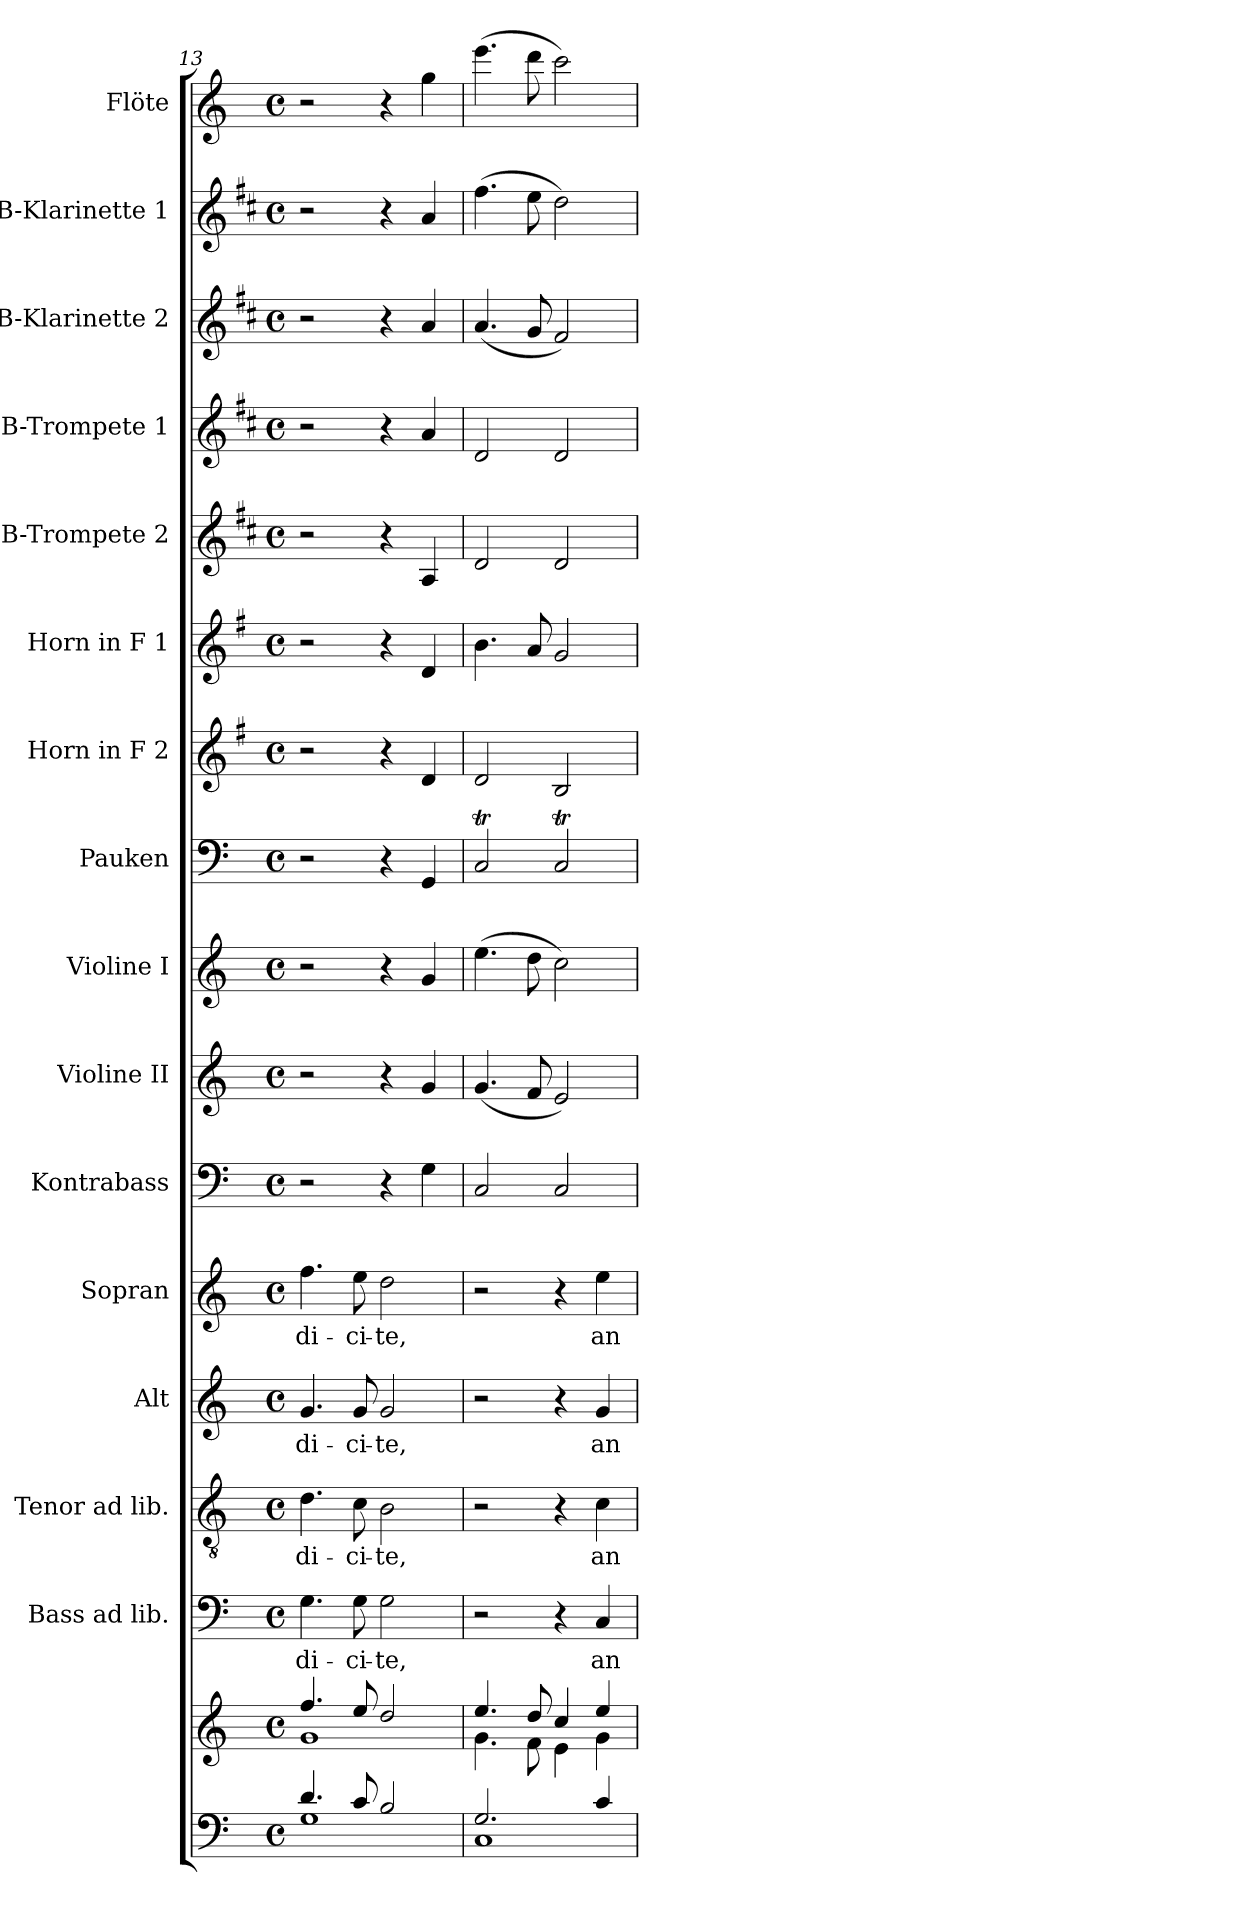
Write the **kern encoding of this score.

**kern	**kern	**kern	**text	**kern	**text	**kern	**text	**kern	**text	**kern	**kern	**kern	**kern	**kern	**kern	**kern	**kern	**kern	**kern	**kern
*part16	*part16	*part15	*part15	*part14	*part14	*part13	*part13	*part12	*part12	*part11	*part10	*part9	*part8	*part7	*part6	*part5	*part4	*part3	*part2	*part1
*staff17	*staff16	*staff15	*staff15	*staff14	*staff14	*staff13	*staff13	*staff12	*staff12	*staff11	*staff10	*staff9	*staff8	*staff7	*staff6	*staff5	*staff4	*staff3	*staff2	*staff1
*	*	*I"Bass ad lib.	*	*I"Tenor ad lib.	*	*I"Alt	*	*I"Sopran	*	*I"Kontrabass	*I"Violine II	*I"Violine I	*I"Pauken	*I"Horn in F 2	*I"Horn in F 1	*I"B-Trompete 2	*I"B-Trompete 1	*I"B-Klarinette 2	*I"B-Klarinette 1	*I"Flöte
*	*	*I'B.	*	*I'T.	*	*I'A.	*	*I'S.	*	*I'Kb.	*I'Vl. II	*I'Vl. I	*I'Pk.	*	*I'Hr. 1	*I'B Trp. 2	*I'B Trp. 1	*I'B Kl. 2	*I'B Kl. 1	*I'Fl.
*clefF4	*clefG2	*clefF4	*	*clefGv2	*	*clefG2	*	*clefG2	*	*clefF4	*clefG2	*clefG2	*clefF4	*clefG2	*clefG2	*clefG2	*clefG2	*clefG2	*clefG2	*clefG2
*	*	*	*	*	*	*	*	*	*	*ITrd7c12	*	*	*	*ITrd4c7	*ITrd4c7	*ITrd1c2	*ITrd1c2	*ITrd1c2	*ITrd1c2	*
*k[]	*k[]	*k[]	*	*k[]	*	*k[]	*	*k[]	*	*k[]	*k[]	*k[]	*k[]	*k[]	*k[]	*k[]	*k[]	*k[]	*k[]	*k[]
*C:	*C:	*C:	*	*C:	*	*C:	*	*C:	*	*C:	*C:	*C:	*C:	*C:	*C:	*C:	*C:	*C:	*C:	*C:
*M4/4	*M4/4	*M4/4	*	*M4/4	*	*M4/4	*	*M4/4	*	*M4/4	*M4/4	*M4/4	*M4/4	*M4/4	*M4/4	*M4/4	*M4/4	*M4/4	*M4/4	*M4/4
*met(c)	*met(c)	*met(c)	*	*met(c)	*	*met(c)	*	*met(c)	*	*met(c)	*met(c)	*met(c)	*met(c)	*met(c)	*met(c)	*met(c)	*met(c)	*met(c)	*met(c)	*met(c)
=13	=13	=13	=13	=13	=13	=13	=13	=13	=13	=13	=13	=13	=13	=13	=13	=13	=13	=13	=13	=13
*^	*^	*	*	*	*	*	*	*	*	*	*	*	*	*	*	*	*	*	*	*
!	!	!	!	!	!LO:LY:b	!	!LO:LY:b	!	!LO:LY:b	!	!LO:LY:b	!	!	!	!	!	!	!	!	!	!	!
4.d/	1G	4.ff/	1g	4.G\	di-	4.d\	di-	4.g/	di-	4.ff\	di-	2r	2r	2r	2r	2r	2r	2r	2r	2r	2r	2r
!	!	!	!	!	!LO:LY:b	!	!LO:LY:b	!	!LO:LY:b	!	!LO:LY:b	!	!	!	!	!	!	!	!	!	!	!
8c/	.	8ee/	.	8G\	-ci-	8c\	-ci-	8g/	-ci-	8ee\	-ci-	.	.	.	.	.	.	.	.	.	.	.
!	!	!	!	!	!LO:LY:b	!	!LO:LY:b	!	!LO:LY:b	!	!LO:LY:b	!	!	!	!	!	!	!	!	!	!	!
2B/	.	2dd/	.	2G\	-te,	2B\	-te,	2g/	-te,	2dd\	-te,	4r	4r	4r	4r	4r	4r	4r	4r	4r	4r	4r
.	.	.	.	.	.	.	.	.	.	.	.	4GG\	4g/	4g/	4GG/	4G/	4G/	4G/	4g/	4g/	4g/	4gg\
=14	=14	=14	=14	=14	=14	=14	=14	=14	=14	=14	=14	=14	=14	=14	=14	=14	=14	=14	=14	=14	=14	=14
2.G/	1C	4.ee/	4.g\	2r	.	2r	.	2r	.	2r	.	2CC/	(<4.g/	(>4.ee\	2CT/	2G/	4.e\	2c/	2c/	(<4.g/	(>4.ee\	(>4.eee\
.	.	8dd/	8f\	.	.	.	.	.	.	.	.	.	8f/	8dd\	.	.	8d/	.	.	8f/	8dd\	8ddd\
.	.	4cc/	4e\	4r	.	4r	.	4r	.	4r	.	2CC/	2e/)	2cc\)	2CT/	2E/	2c/	2c/	2c/	2e/)	2cc\)	2ccc\)
!	!	!	!	!	!LO:LY:b	!	!LO:LY:b	!	!LO:LY:b	!	!LO:LY:b	!	!	!	!	!	!	!	!	!	!	!
4c/	.	4ee/	4g\	4C/	an-	4c\	an-	4g/	an-	4ee\	an-	.	.	.	.	.	.	.	.	.	.	.
*v	*v	*	*	*	*	*	*	*	*	*	*	*	*	*	*	*	*	*	*	*	*	*
*	*v	*v	*	*	*	*	*	*	*	*	*	*	*	*	*	*	*	*	*	*	*
=	=	=	=	=	=	=	=	=	=	=	=	=	=	=	=	=	=	=	=	=
*-	*-	*-	*-	*-	*-	*-	*-	*-	*-	*-	*-	*-	*-	*-	*-	*-	*-	*-	*-	*-
